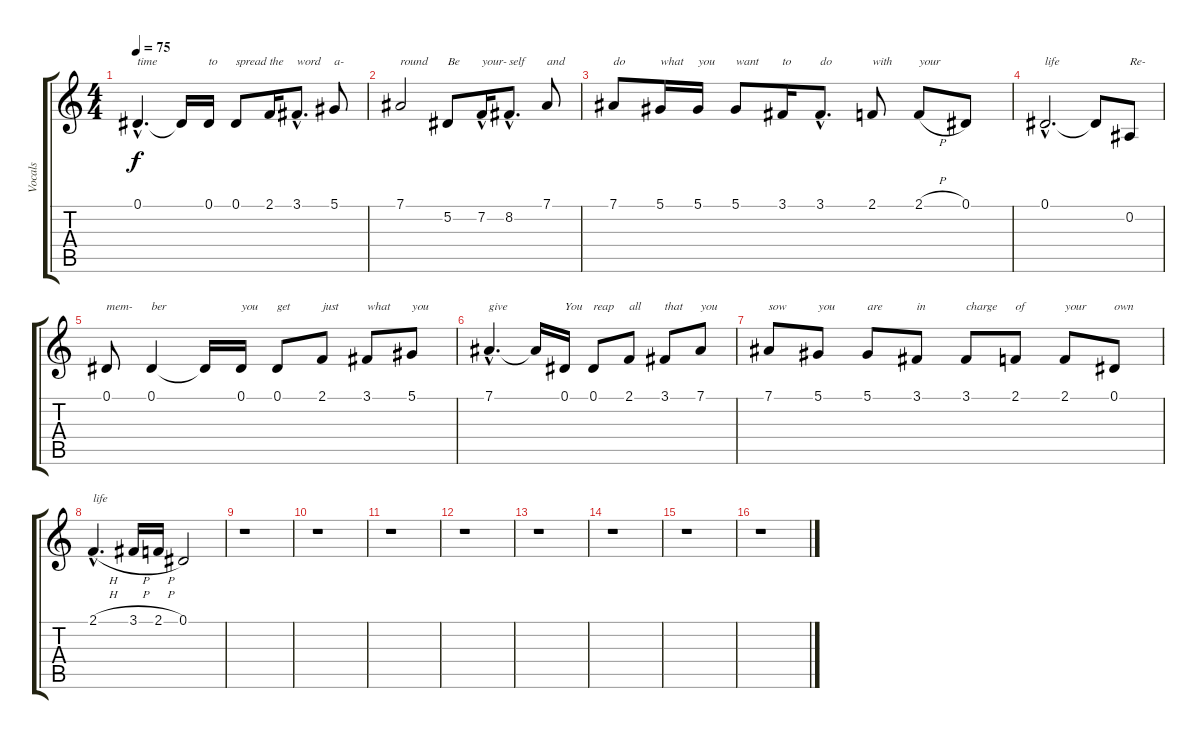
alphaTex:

\track ("Vocals" "Vocals") {instrument voiceoohs}
\staff {score tabs}
\tuning (Eb4 Bb3 Gb3 Db3 Ab2 Eb2) {hide}
\ts (4 4)
\tempo 75
\clef g2
\ks c
0.1{hac}.4{d txt "time" dy f} 0.1{t}.16 0.1.16{txt "to"} 0.1.8{txt "spread"} 2.1.16{txt "the"} 3.1{hac}.8{d txt "word"} 5.1.8{txt "a-"} |
7.1.2{txt "round"} 5.2.8{txt "Be"} 7.2{hac}.16{txt "your-"} 8.2{hac}.8{d txt "self"} 7.1.8{txt "and"} |
7.1.8{txt "do"} 5.1.16{txt "what"} 5.1.16{txt "you"} 5.1.8{txt "want"} 3.1.16{txt "to"} 3.1{hac}.8{d txt "do"} 2.1.8{txt "with"} 2.1{h}.8{txt "your"} 0.1.8 |
0.1{hac}.2{d txt "life"} 0.1{t}.8 0.2.8{txt "Re-"} |
0.1.8{txt "mem-"} 0.1.4{txt "ber"} 0.1{t}.16 0.1.16{txt "you"} 0.1.8{txt "get"} 2.1.8{txt "just"} 3.1.8{txt "what"} 5.1.8{txt "you"} |
7.1{hac}.4{d txt "give"} 7.1{t}.16 0.1.16{txt "You"} 0.1.8{txt "reap"} 2.1.8{txt "all"} 3.1.8{txt "that"} 7.1.8{txt "you"} |
7.1.8{txt "sow"} 5.1.8{txt "you"} 5.1.8{txt "are"} 3.1.8{txt "in"} 3.1.8{txt "charge"} 2.1.8{txt "of"} 2.1.8{txt "your"} 0.1.8{txt "own"} |
2.1{h hac}.4{d txt "life"} 3.1{h}.16 2.1{h}.16 0.1.2 |
r.1 |
r.1 |
r.1 |
r.1 |
r.1 |
r.1 |
r.1 |
r.1
